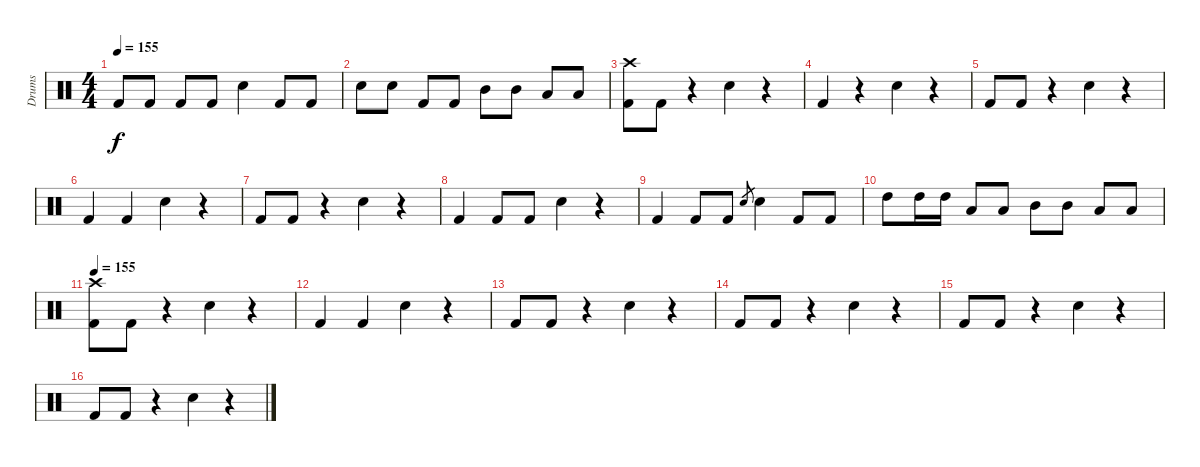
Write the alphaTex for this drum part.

\track ("Drums" "Drums") {instrument percussion}
\staff {score}
\articulation defaults
\ts (4 4)
\tempo 155
\clef neutral
\ks c "Kick (hit) 2".8{dy f} "Kick (hit) 2".8 "Kick (hit) 2".8 "Kick (hit) 2".8 "Electric Snare (hit)".4 "Kick (hit) 2".8 "Kick (hit) 2".8
|
"Electric Snare (hit)".8 "Electric Snare (hit)".8 "Kick (hit) 2".8 "Kick (hit) 2".8 "Mid Tom (hit)".8 "Mid Tom (hit)".8 "Low Tom (hit)".8 "Low Tom (hit)".8 |
("Crash high (hit)" "Kick (hit) 2").8 "Kick (hit) 2".8 r.4 "Electric Snare (hit)".4 r.4 |
"Kick (hit) 2".4 r.4 "Electric Snare (hit)".4 r.4 |
"Kick (hit) 2".8 "Kick (hit) 2".8 r.4 "Electric Snare (hit)".4 r.4 |
"Kick (hit) 2".4 "Kick (hit) 2".4 "Electric Snare (hit)".4 r.4 |
"Kick (hit) 2".8 "Kick (hit) 2".8 r.4 "Electric Snare (hit)".4 r.4 |
"Kick (hit) 2".4 "Kick (hit) 2".8 "Kick (hit) 2".8 "Electric Snare (hit)".4 r.4 |
"Kick (hit) 2".4 "Kick (hit) 2".8 "Kick (hit) 2".8 "Electric Snare (hit)".8{gr} "Electric Snare (hit)".4 "Kick (hit) 2".8 "Kick (hit) 2".8 |
"High Tom (hit)".8 "High Tom (hit)".16 "High Tom (hit)".16 "Low Tom (hit)".8 "Low Tom (hit)".8 "Mid Tom (hit)".8 "Mid Tom (hit)".8 "Low Tom (hit)".8 "Low Tom (hit)".8 |
\tempo 155
("Crash high (hit)" "Kick (hit) 2").8 "Kick (hit) 2".8 r.4 "Electric Snare (hit)".4 r.4 |
"Kick (hit) 2".4 "Kick (hit) 2".4 "Electric Snare (hit)".4 r.4 |
"Kick (hit) 2".8 "Kick (hit) 2".8 r.4 "Electric Snare (hit)".4 r.4 |
"Kick (hit) 2".8 "Kick (hit) 2".8 r.4 "Electric Snare (hit)".4 r.4 |
"Kick (hit) 2".8 "Kick (hit) 2".8 r.4 "Electric Snare (hit)".4 r.4 |
"Kick (hit) 2".8 "Kick (hit) 2".8 r.4 "Electric Snare (hit)".4 r.4
